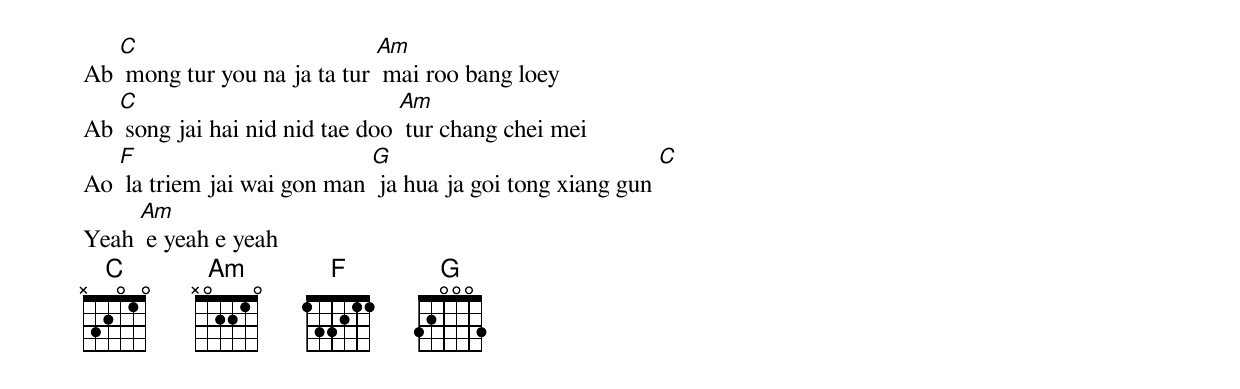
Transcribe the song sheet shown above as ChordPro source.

Ab [C] mong tur you na ja ta tur [Am] mai roo bang loey
Ab [C] song jai hai nid nid tae doo [Am] tur chang chei mei
Ao [F] la triem jai wai gon man [G] ja hua ja goi tong xiang gun [C]
Yeah [Am] e yeah e yeah
